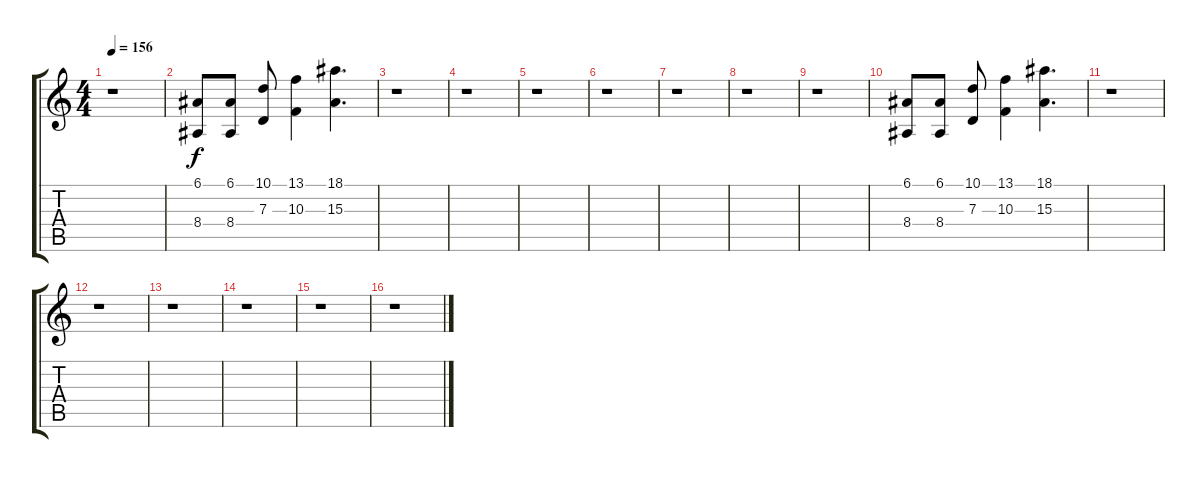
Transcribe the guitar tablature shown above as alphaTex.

\track "" {instrument brasssection}
\staff {score tabs}
\tuning (E4 B3 G3 D3 A2 E2) {hide}
\ts (4 4)
\tempo 156
\clef g2
\ks c
r.1{dy f} |
(6.1 8.4).8 (6.1 8.4).8 (10.1 7.3).8 (13.1 10.3).4 (18.1 15.3).4{d} |
r.1 |
r.1 |
r.1 |
r.1 |
r.1 |
r.1 |
r.1 |
(6.1 8.4).8 (6.1 8.4).8 (10.1 7.3).8 (13.1 10.3).4 (18.1 15.3).4{d} |
r.1 |
r.1 |
r.1 |
r.1 |
r.1 |
r.1
